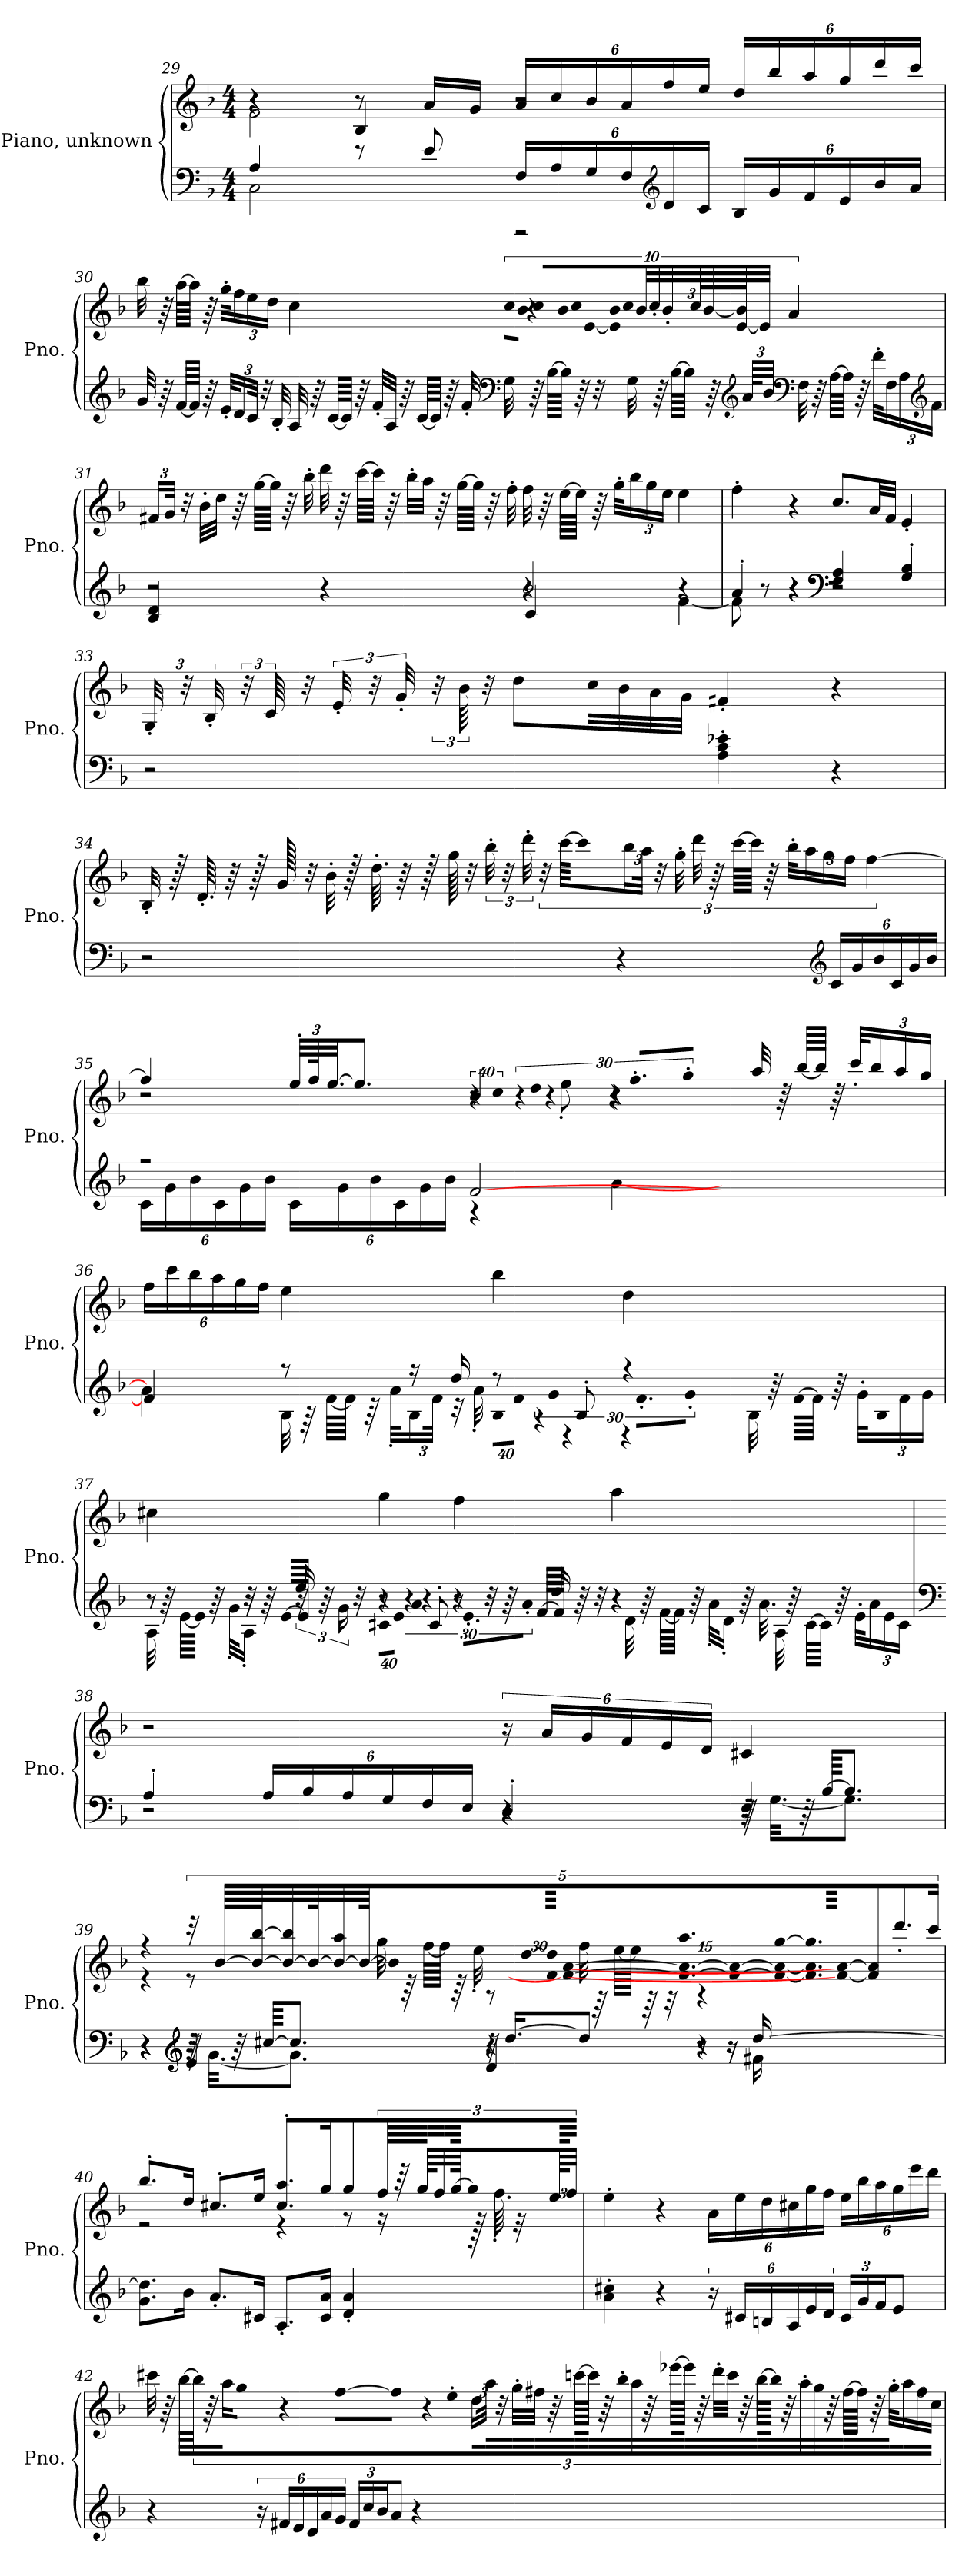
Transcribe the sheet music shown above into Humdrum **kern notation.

**kern	**kern
*part1	*part1
*staff2	*staff1
*I"Piano, unknown	*
*I'Pno.	*
!!LO:LB:g=z
*clefF4	*clefG2
*k[b-]	*k[b-]
*M4/4	*M4/4
=29	=29
*^	*^
*	*	*	*^
4A/	2C\	4r	2f\	4r
8r	.	8r	.	4B-/
8e/	.	16a/LL	.	.
.	.	16g/JJ	.	.
*Xbrackettup	*	*Xbrackettup	*	*
24F/LL	2r	24a/LL	2r	2r
24A/	.	24cc/	.	.
24G/	.	24b-/	.	.
24F/	.	24a/	.	.
*clefG2	*	*	*	*
24d/	.	24ff/	.	.
24c/JJ	.	24ee/JJ	.	.
24B-/LL	.	24dd/LL	.	.
24g/	.	24bb-/	.	.
24f/	.	24aa/	.	.
24e/	.	24gg/	.	.
24b-/	.	24ddd/	.	.
24a/JJ	.	24ccc/JJ	.	.
*v	*v	*	*	*
*	*v	*v	*v
!!LO:LB:g=z
=30	=30
32g/	32bb-\
64r	64r
[64f/LLLL	[64aa\LLLL
64f/JJJJ]	64aa\JJJJ]
64r	64r
32e'/KLL	32gg'\KLL
24d/	24ff\
48c/JJk	24ee\
32r	.
.	24dd\JJ
32B-'/	.
32A/	4cc\
64r	.
[64c/LLLL	.
64c/JJJJ]	.
64r	.
32f'/LLL	.
32A/JJJ	.
64r	.
[64c/LLLL	.
64c/JJJJ]	.
64r	.
32f'/	.
*clefF4	*
*	*brackettup
!	!LO:N:vis=64
32G\	640%9cc\LLLL
!	!LO:N:vis=64
.	640%9b-\JJJJ
!	!LO:N:vis=64
.	640%9r
64r	.
!	!LO:N:vis=64
.	640%9cc/LLLL
[64B-\LLLL	.
!	!LO:N:vis=64
.	640%9b-/
64B-\JJJJ]	.
!	!LO:N:vis=64
.	640%9cc/
64r	.
!	!LO:N:vis=64
.	[640%9e/
32r	.
!	!LO:N:vis=64
.	640%9e/] 640%9b-/
!	!LO:N:vis=64
.	640%9cc/J
32G\	.
*	*Xbrackettup
.	48b-/
.	48cc'/
64r	.
.	48b-'/
[64B-\LLLL	.
64B-\JJJJ]	.
.	96cc/L
.	[96b-/
64r	.
.	[96e/ 96b-/]J
*clefG2	*
96a/KLLL	.
.	32e/JJJ]
48b-/JJJ	.
*clefF4	*
32F\	.
.	4a/
64r	.
[64A\LLLL	.
64A\JJJJ]	.
64r	.
32f'\KLL	.
24F\	.
24A\	.
*clefG2	*
24f\JJ	.
640ryy	.
!!LO:LB:g=z
=31	=31
*^	*
*	*^	*
2r	2r	4B-/ 4d/	24f#X/LL
.	.	.	48g/JJk
.	.	.	32r
.	.	.	32b-'\LLL
.	.	.	32dd\JJJ
.	.	.	64r
.	.	.	[64gg\LLLL
.	.	.	64gg\JJJJ]
.	.	.	64r
.	.	.	32bb-'\
.	.	4r	32ddd\
.	.	.	64r
.	.	.	[64ccc\LLLL
.	.	.	64ccc\JJJJ]
.	.	.	64r
.	.	.	32bb-'\LLL
.	.	.	32aa\JJJ
.	.	.	64r
.	.	.	[64gg\LLLL
.	.	.	64gg\JJJJ]
.	.	.	64r
.	.	.	32ff'\
2b-/	4r	4c/	32ff\
.	.	.	64r
.	.	.	[64ee\LLLL
.	.	.	64ee\JJJJ]
.	.	.	64r
.	.	.	32gg'\KLL
.	.	.	24bb-\
.	.	.	24gg\
.	.	.	24ee\JJ
.	[4f\	4r	4ee\
=32	=32	=32	=32
1r	8f\]	4a'/	4ff'\
.	8r	.	.
.	4r	4r	4r
*clefF4	*	*	*
.	2r	4F/ 4A/	8.cc/L
.	.	.	32a/LL
.	.	.	32f/JJJ
.	.	4G/' 4B-/'	4e'/
*v	*v	*v	*
!!LO:LB:g=z
=33	=33
*	*brackettup
2r	48G'/
.	48r
.	48B-'/
.	48r
.	96c/
.	32r
.	48e'/
.	48r
.	48g'/
.	48r
.	96b-\
.	32r
.	8dd\L
.	32cc\LL
.	32b-\
.	32a\
.	32g\JJJ
4A\' 4c\' 4e-X\'	4f#X'/
4r	4r
!!LO:PB:g=z
=34	=34
2r	32B-'/
.	128r
.	64.d'/
.	64r
.	128r
.	128g/
.	32r
.	32b-'\
.	128r
.	64.dd'\
.	64r
.	128r
.	128gg\
.	32r
.	48bb-'\
.	48r
.	48ddd'\
.	48r
.	[96ccc\KLLL
.	32ccc\J]
*	*Xbrackettup
.	24bb-\
.	48aa\JJk
.	32r
.	32gg'\
4r	32ddd\
.	64r
.	[64ccc\LLLL
.	64ccc\JJJJ]
.	64r
.	32bb-'\KLL
.	24aa\
.	24gg\
.	24ff\JJ
*clefG2	*
24c/LL	[4ff\
24g/	.
24b-/	.
24c/	.
24g/	.
24b-/JJ	.
!!LO:LB:g=z
=35	=35
*^	*^
*	*	*	*^
2r	24c\LL	4ff/]	2r	2r
.	24g\	.	.	.
.	24b-\	.	.	.
.	24c\	.	.	.
.	24g\	.	.	.
.	24b-\JJ	.	.	.
.	24c\LL	48ee'/LLL	.	.
.	.	96ff/K	.	.
.	.	[48.ee/JJ	.	.
.	24g\	.	.	.
.	.	8.ee/J]	.	.
.	24b-\	.	.	.
.	24c\	.	.	.
.	24g\	.	.	.
.	24b-\JJ	.	.	.
*	*	*brackettup	*	*
!	!	!LO:N:vis=32	!	!
[2f/	4r	640%23r	8r	4b-/
!	!	!LO:N:vis=32	!	!
.	.	640%23cc/	.	.
!	!	!LO:N:vis=64	!	!
.	.	960%17r	.	.
!	!	!LO:N:vis=64	!	!
.	.	960%17dd/	.	.
!	!	!LO:N:vis=32	!	!
.	.	640%23r	.	.
.	.	.	8ee'\	.
!	!	!LO:N:vis=64	!	!
.	.	960%17r	.	.
!	!	!LO:N:vis=32.	!	!
.	.	1920%103ff'/LLL	.	.
!	!	!LO:N:vis=32	!	!
.	.	640%23gg'/JJJ	.	.
.	[4a\	.	4r	4r
.	.	32aa/	.	.
.	.	64r	.	.
.	.	[64bb-/LLLL	.	.
.	.	64bb-/JJJJ]	.	.
.	.	64r	.	.
.	.	32ccc'/KLL	.	.
*	*	*Xbrackettup	*	*
.	.	24bb-/	.	.
.	.	24aa/	.	.
.	.	24gg/JJ	.	.
1920ryy	1920ryy	.	1920ryy	1920ryy
*	*	*v	*v	*v
!!LO:LB:g=z
=36	=36	=36
4f/]	4a\]	24ff\LL
.	.	24ccc\
.	.	24bb-\
.	.	24aa\
.	.	24gg\
.	.	24ff\JJ
8r	32B-\	4ee\
.	64r	.
.	[64f\LLLL	.
.	64f\JJJJ]	.
.	64r	.
.	32a'\KLL	.
16r	24B-\	.
.	48f\JJk	.
16dd/	32r	.
.	32a'\	.
*	*brackettup	*
!	!LO:N:vis=32	!
8r	640%23B-\LLL	4bb-\
!	!LO:N:vis=32	!
.	640%23f\JJJ	.
!	!LO:N:vis=64	!
.	960%17r	.
!	!LO:N:vis=64	!
.	960%17g\	.
!	!LO:N:vis=32	!
.	640%23r	.
8B-'/	.	.
!	!LO:N:vis=64	!
.	960%17r	.
!	!LO:N:vis=32.	!
.	1920%103f'\LLL	.
!	!LO:N:vis=32	!
.	640%23g'\JJJ	.
4r	.	4dd\
.	32B-\	.
.	64r	.
.	[64f\LLLL	.
.	64f\JJJJ]	.
.	64r	.
.	32g'\KLL	.
*	*Xbrackettup	*
.	24B-\	.
.	24f\	.
.	24g\JJ	.
1920ryy	.	1920ryy
!!LO:LB:g=z
=37	=37	=37
*	*^	*
8r	32A\	8r	4cc#X\
.	64r	.	.
.	[64e\LLLL	.	.
.	64e\JJJJ]	.	.
.	64r	.	.
.	32g'\KLL	.	.
16r	16A'\JJ	32r	.
.	.	64r	.
.	.	[64e/LLLL	.
*	*brackettup	*	*
16ee/	48r	64e/JJJJ]	.
.	.	64r	.
.	24g\	.	.
.	.	32r	.
!	!LO:N:vis=32	!	!
4r	640%23c#X\LLL	8r	4gg\
!	!LO:N:vis=32	!	!
.	640%23e\JJJ	.	.
!	!LO:N:vis=64	!	!
.	960%17r	.	.
!	!LO:N:vis=64	!	!
.	960%17a\	.	.
!	!LO:N:vis=32	!	!
.	640%23r	.	.
.	.	8c#'/	.
!	!LO:N:vis=64	!	!
.	960%17r	.	.
!	!LO:N:vis=32.	!	!
.	1920%103e'\LLL	.	.
!	!LO:N:vis=32	!	!
.	640%23a'\JJJ	.	.
8r	.	8r	4ff\
.	32d\	.	.
.	64r	.	.
.	[64f\LLLL	.	.
.	64f\JJJJ]	.	.
.	64r	.	.
.	32a'\KLL	.	.
16r	.	32r	.
.	16d'\JJ	.	.
.	.	64r	.
.	.	[64f/LLLL	.
16dd/	.	64f/JJJJ]	.
.	64r	.	.
.	.	64r	.
.	32.a\	.	.
.	.	32r	.
4r	.	4r	4aa\
.	32A\	.	.
.	64r	.	.
.	[64c#\LLLL	.	.
.	64c#\JJJJ]	.	.
.	64r	.	.
.	32e'\KLL	.	.
*	*Xbrackettup	*	*
.	24a\	.	.
.	24e\	.	.
.	24c#\JJ	.	.
1920ryy	.	1920ryy	1920ryy
!!LO:LB:g=z
=38	=38	=38	=38
*clefF4	*	*	*
4A'/	2r	2r	2r
24A/LL	.	.	.
24B-/	.	.	.
24A/	.	.	.
24G/	.	.	.
24F/	.	.	.
24E/JJ	.	.	.
*	*	*	*brackettup
4D'/	4r	4r	24r
.	.	.	24a/LL
.	.	.	24g/
*	*	*	*Xbrackettup
.	.	.	24f/
.	.	.	24e/
.	.	.	24d/JJ
32r	64r	4E/	4c#X/
.	[32.G\KKL	.	.
64r	.	.	.
[64B-/KKKL	.	.	.
8.B-/J]	8.G\J]	.	.
!!LO:LB:g=z
=39	=39	=39	=39
*	*	*	*^
4r	4r	4r	4r	4r
*clefG2	*	*	*	*
*	*	*	*brackettup	*
32r	64r	4e/	40r	8r
.	[32.g\KKL	.	.	.
.	.	.	[80b-/LLLL	.
64r	.	.	.	.
.	.	.	80b-/_ [80bb-/J	.
[64cc#X/KKKL	.	.	.	.
.	.	.	40b-/_ 40bb-/]	.
8.cc#/J]	8.g\J]	.	.	.
.	.	.	80b-/K_	.
.	.	.	40b-/_ 40aa/	.
.	.	.	80b-/JJK_	.
.	.	.	8b-/]	32gg\
.	.	.	.	64r
.	.	.	.	[64ff\LLLL
.	.	.	.	64ff\JJJJ]
.	.	.	.	64r
.	.	.	.	32ee'\
*	*	*	*Xbrackettup	*
!	!	!	!LO:N:vis=64	!
32r	4r	4d/	[960%17dd/LLL	8r
!	!	!	!LO:N:vis=64	!
.	.	.	[960%17f/ 960%17dd/]	.
[16.dd/KL	.	.	.	.
.	.	.	1920ryy	.
!	!	!	!LO:N:vis=256	!
.	.	.	1920%17f/_ [1920%17a/K	.
!	!	!	!LO:N:vis=64.	!
.	.	.	640%17f/_ 640%17a/_ 640%17aa/	.
!	!	!	!LO:N:vis=256	!
.	.	.	1920%17f/_ 1920%17a/_L	.
!	!	!	!LO:N:vis=256	!
.	.	.	1920%17f/_ 1920%17a/_ [1920%17gg/J	.
!	!	!	!LO:N:vis=64.	!
.	.	.	640%17f/_ 640%17a/_ 640%17gg/]	.
.	.	.	1920ryy	.
!	!	!	!LO:N:vis=256	!
.	.	.	1920%17f/_ 1920%17a/_JJJK	.
8dd/J]	.	.	8f/] 8a/]	32ff\
.	.	.	.	64r
.	.	.	.	[64ee\LLLL
.	.	.	.	64ee\JJJJ]
.	.	.	.	64r
.	.	.	.	32r
8r	8r	4r	8.ddd'/	4r
16r	16r	.	.	.
[16dd/	16f#X\	.	16ccc/Jk	.
*v	*v	*v	*	*
!!LO:PB:g=z	!!
=40	=40	=40
8.g\ 8.dd\]L	8.bb-'/L	2r
16b-\Jk	16dd/Jk	.
8.a'/L	8.cc#X'/L	.
16c#X/Jk	16ee/Jk	.
8.A'/L	8.cc#/' 8.aa/'L	4r
16c#/ 16a/Jk	16gg/K	.
4d/' 4a/'	8gg/	8r
*	*brackettup	*
.	96ff/Jkkk	16r
.	96r	.
.	96gg/KLLL	.
*	*Xbrackettup	*
.	48ff/	.
.	[96gg/K	.
.	32gg/]	128r
.	.	64.ff'\
.	96ee/K	32r
.	48ff/JJJ	.
*	*v	*v
=41	=41
4a\' 4cc#X\'	4ee'\
4r	4r
*brackettup	*
24r	24a\LL
24c#X/LL	24ee\
24Bn/	24dd\
*Xbrackettup	*
24A/	24cc#X\
24e/	24gg\
24d/JJ	24ff\JJ
24c#/LL	24ee\LL
24g/	24bb-\
24f/J	24aa\
8e/J	24gg\
.	24eee\
.	24ddd\JJ
!!LO:LB:g=z
=42	=42
4r	32ccc#X\
.	64r
.	[64bb-\LLLL
*	*brackettup
.	96bb-\JJJJ]
.	96r
.	24aa\LL
.	32gg\JJk
.	64r
.	[64ff\LLLL
.	64ff\JJJJ]
.	64r
.	32ee'\
*brackettup	*Xbrackettup
24r	24dd\LL
24f#X/LL	48aa\JJk
.	32r
24e/	.
.	32gg'\LLL
*Xbrackettup	*
24d/	32ff#X\JJJ
.	64r
24a/	.
.	[64cccn\LLLL
.	64ccc\JJJJ]
.	64r
24g/JJ	.
.	32bb-'\
24f#/LL	32aa\
.	64r
24cc/	.
.	[64eee-X\LLLL
.	64eee-\JJJJ]
.	64r
24b-/J	.
.	32ddd'\LLL
8a/J	32ccc\JJJ
.	64r
.	[64bb-\LLLL
.	64bb-\JJJJ]
.	64r
.	32aa'\
4r	32gg\
.	64r
.	[64ff#\LLLL
.	64ff#\JJJJ]
.	64r
.	32gg'\KLL
.	24aa\
.	24ff#\
.	24cc\JJ
=	=
*-	*-
